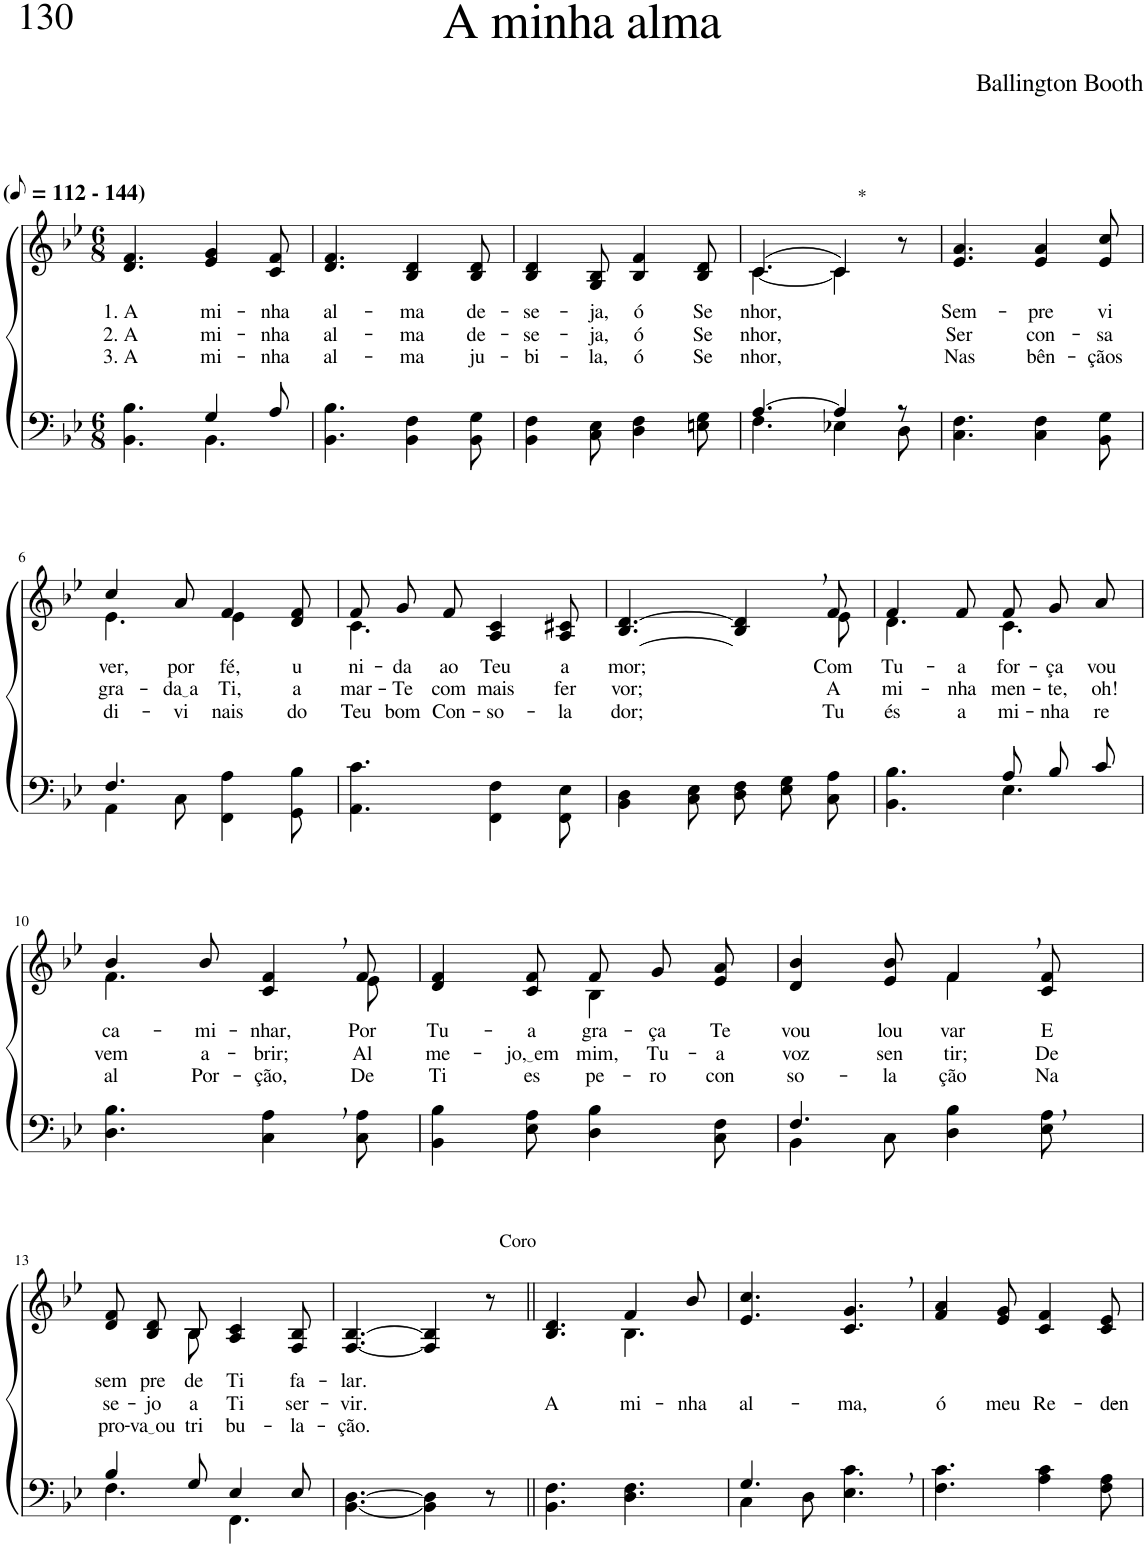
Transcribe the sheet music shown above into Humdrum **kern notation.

**kern	**kern	**text	**text	**text
*part2	*part1	*part1	*part1	*part1
*staff2	*staff1	*staff1	*staff1	*staff1
*I"Parte III e IV	*I"Parte I e II	*	*	*
*clefF4	*clefG2	*	*	*
*Trd-1c-2	*Trd-1c-2	*	*	*
*k[b-e-]	*k[b-e-]	*	*	*
*M6/8	*M6/8	*	*	*
*MM56	*MM56	*	*	*
=1	=1	=1	=1	=1
*^	*	*	*	*
!	!	!LO:TX:a:B:t=(	!	!	!
!	!	!LO:TX:a:B:t=- 144)	!	!	!
!	!	!	!LO:LY:b	!LO:LY:b	!LO:LY:b
4.ryy	4.BB-\ 4.B-\	4.d/ 4.f/	1. A	2. A	3. A
!	!	!	!LO:LY:b	!LO:LY:b	!LO:LY:b
4G/	4.BB-\	4e-/ 4g/	mi-	mi-	mi-
!	!	!	!LO:LY:b	!LO:LY:b	!LO:LY:b
8A/	.	8c/ 8f/	-nha	-nha	-nha
*v	*v	*	*	*	*
=2	=2	=2	=2	=2
!	!	!LO:LY:b	!LO:LY:b	!LO:LY:b
4.BB-\ 4.B-\	4.d/ 4.f/	al-	al-	al-
!	!	!LO:LY:b	!LO:LY:b	!LO:LY:b
4BB-\ 4F\	4B-/ 4d/	-ma	-ma	-ma
!	!	!LO:LY:b	!LO:LY:b	!LO:LY:b
8BB-\ 8G\	8B-/ 8d/	de-	de-	ju-
=3	=3	=3	=3	=3
!	!	!LO:LY:b	!LO:LY:b	!LO:LY:b
4BB-\ 4F\	4B-/ 4d/	-se-	-se-	-bi-
!	!	!LO:LY:b	!LO:LY:b	!LO:LY:b
8C\ 8E-\	8G/ 8B-/	-ja,	-ja,	-la,
!	!	!LO:LY:b	!LO:LY:b	!LO:LY:b
4D\ 4F\	4B-/ 4f/	ó	ó	ó
!	!	!LO:LY:b	!LO:LY:b	!LO:LY:b
8En\ 8G\	8B-/ 8d/	Se-	Se-	Se-
=4	=4	=4	=4	=4
*^	*^	*	*	*
!	!	!LO:TX:a:t=*	!	!	!	!
!	!	!	!	!LO:LY:b	!LO:LY:b	!LO:LY:b
[4.A/	4.F\	(4.c/	[4.c\	-nhor,	-nhor,	-nhor,
4A/]	4E-X\	4c/)	4c\]	.	.	.
8r	8D\	8r	8ryy	.	.	.
=5	=5	=5	=5	=5	=5	=5
!	!	!	!	!LO:LY:b	!LO:LY:b	!LO:LY:b
*v	*v	*	*	*	*	*
*	*v	*v	*	*	*
4.C\ 4.F\	4.e-/ 4.a/	Sem-	Ser	Nas
!	!	!LO:LY:b	!LO:LY:b	!LO:LY:b
4C\ 4F\	4e-/ 4a/	-pre	con-	bên-
!	!	!LO:LY:b	!LO:LY:b	!LO:LY:b
8BB-\ 8G\	8e-/ 8cc/	vi-	-sa-	-çãos
!!LO:LB:g=z
=6	=6	=6	=6	=6
*^	*^	*	*	*
!	!	!	!	!LO:LY:b	!LO:LY:b	!LO:LY:b
4.F/	4AA\	4cc/	4.e-\	-ver,	-gra-	di-
!	!	!	!	!LO:LY:b	!LO:LY:b	!LO:LY:b
.	8C\	8a/	.	por	da a	-vi-
!	!	!	!	!LO:LY:b	!LO:LY:b	!LO:LY:b
4.ryy	4FF\ 4A\	4f/	4e-\	fé,	Ti,	-nais
!	!	!	!	!LO:LY:b	!LO:LY:b	!LO:LY:b
.	8GG\ 8B-\	8d/ 8f/	8ryy	u-	a-	do
=7	=7	=7	=7	=7	=7	=7
!	!	!	!	!LO:LY:b	!LO:LY:b	!LO:LY:b
*v	*v	*	*	*	*	*
4.AA\ 4.c\	8f/L	4.c\	-ni-	-mar-	Teu
!	!	!	!LO:LY:b	!LO:LY:b	!LO:LY:b
.	8g/	.	-da	-Te	bom
!	!	!	!LO:LY:b	!LO:LY:b	!LO:LY:b
.	8f/J	.	ao	com	Con-
!	!	!	!LO:LY:b	!LO:LY:b	!LO:LY:b
4FF\ 4F\	4A/ 4c/	4.ryy	Teu	mais	-so-
!	!	!	!LO:LY:b	!LO:LY:b	!LO:LY:b
8FF\ 8E-\	8A/ 8c#X/	.	a-	fer-	-la-
=8	=8	=8	=8	=8	=8
!	!	!	!LO:LY:b	!LO:LY:b	!LO:LY:b
4BB-\ 4D\	2ryy	[4.B-/ [4.d/	-mor;	-vor;	-dor;
8C\ 8E-\	.	.	.	.	.
8D\ 8F\L	.	4B-/] 4d/]	.	.	.
8E-\ 8G\	8ryy	.	.	.	.
!	!	!	!LO:LY:b	!LO:LY:b	!LO:LY:b
8C\ 8A\J	8e-\	8f/	Com	A	Tu
=9	=9	=9	=9	=9	=9
*^	*	*	*	*	*
!	!	!	!	!LO:LY:b	!LO:LY:b	!LO:LY:b
4.ryy	4.BB-\ 4.B-\	4f/	4.d\	Tu-	mi-	és
!	!	!	!	!LO:LY:b	!LO:LY:b	!LO:LY:b
.	.	8f/	.	-a	-nha	a
!	!	!	!	!LO:LY:b	!LO:LY:b	!LO:LY:b
8A/L	4.E-\	8f/L	4.c\	for-	men-	mi-
!	!	!	!	!LO:LY:b	!LO:LY:b	!LO:LY:b
8B-/	.	8g/	.	-ça	-te,	-nha
!	!	!	!	!LO:LY:b	!LO:LY:b	!LO:LY:b
8c/J	.	8a/J	.	vou	oh!	re-
*v	*v	*	*	*	*	*
!!LO:LB:g=z	!!
=10	=10	=10	=10	=10	=10
!	!	!	!LO:LY:b	!LO:LY:b	!LO:LY:b
4.D\ 4.B-\	4b-/	4.f\	ca-	vem	-al
!	!	!	!LO:LY:b	!LO:LY:b	!LO:LY:b
.	8b-/	.	-mi-	a-	Por-
!	!	!	!LO:LY:b	!LO:LY:b	!LO:LY:b
4C\, 4A\,	4c/, 4f/,	4ryy	-nhar,	-brir;	-ção,
!	!	!	!LO:LY:b	!LO:LY:b	!LO:LY:b
8C\ 8A\	8f/	8e-\	Por	Al-	De
=11	=11	=11	=11	=11	=11
!	!	!	!LO:LY:b	!LO:LY:b	!LO:LY:b
4BB-\ 4B-\	4d/ 4f/	4.ryy	Tu-	-me-	Ti
!	!	!	!LO:LY:b	!LO:LY:b	!LO:LY:b
8E-\ 8A\	8c/ 8f/	.	-a	jo, em	es-
!	!	!	!LO:LY:b	!LO:LY:b	!LO:LY:b
4D\ 4B-\	8f/L	4B-\	gra-	mim,	-pe-
!	!	!	!LO:LY:b	!LO:LY:b	!LO:LY:b
.	8g/	.	-ça	Tu-	-ro
!	!	!	!LO:LY:b	!LO:LY:b	!LO:LY:b
8C\ 8F\	8e-/ 8a/J	8ryy	Te	-a	con-
=12	=12	=12	=12	=12	=12
*^	*	*	*	*	*
!	!	!	!	!LO:LY:b	!LO:LY:b	!LO:LY:b
4.F/	4BB-\	4.ryy	4d/ 4b-/	vou	voz	-so-
!	!	!	!	!LO:LY:b	!LO:LY:b	!LO:LY:b
.	8C\	.	8e-/ 8b-/	lou-	sen-	-la-
!	!	!	!	!LO:LY:b	!LO:LY:b	!LO:LY:b
4.ryy	4D\ 4B-\	4f,\	4f/	-var	-tir;	-ção
!	!	!	!	!LO:LY:b	!LO:LY:b	!LO:LY:b
.	8E-\ 8A\	8ryy	8c/ 8f/	E	De-	Na
!!LO:LB:g=z	!!
=13	=13	=13	=13	=13	=13	=13
!	!	!	!	!LO:LY:b	!LO:LY:b	!LO:LY:b
4B-/	4.F\	8d/ 8f/L	4ryy	sem	-se-	pro-
!	!	!	!	!LO:LY:b	!LO:LY:b	!LO:LY:b
.	.	8B-/ 8d/	.	pre	-jo	va ou
!	!	!	!	!LO:LY:b	!LO:LY:b	!LO:LY:b
8G/	.	8B-/J	8B-\	de	a	tri
!	!	!	!	!LO:LY:b	!LO:LY:b	!LO:LY:b
4E-/	4.FF\	4A/ 4c/	4.ryy	Ti	Ti	bu-
!	!	!	!	!LO:LY:b	!LO:LY:b	!LO:LY:b
8E-/	.	8F/ 8B-/	.	fa-	ser-	-la-
*v	*v	*	*	*	*	*
*	*v	*v	*	*	*
=14	=14	=14	=14	=14
!	!	!LO:LY:b	!LO:LY:b	!LO:LY:b
[4.BB-\ [4.D\	[4.F/ [4.B-/	-lar.	-vir.	-ção.
4BB-\] 4D\]	4F/] 4B-/]	.	.	.
!	!LO:TX:a:t=Coro	!	!	!
8r	8r	.	.	.
=15||	=15||	=15||	=15||	=15||
!	!	!	!LO:LY:b	!
*	*^	*	*	*
4.BB-\ 4.F\	4.B-/ 4.d/	4.ryy	.	A	.
!	!	!	!	!LO:LY:b	!
4.D\ 4.F\	4f/	4.B-\	.	mi-	.
!	!	!	!	!LO:LY:b	!
.	8b-/	.	.	-nha	.
*	*v	*v	*	*	*
=16	=16	=16	=16	=16
*^	*	*	*	*
!	!	!	!	!LO:LY:b	!
4.G/	4C\	4.e-/ 4.cc/	.	al-	.
.	8D\	.	.	.	.
!	!	!	!	!LO:LY:b	!
4.ryy	4.E-\ 4.c\	4.c/, 4.g/,	.	-ma,	.
=17	=17	=17	=17	=17	=17
!	!	!	!	!LO:LY:b	!
*v	*v	*	*	*	*
4.F\ 4.c\	4f/ 4a/	.	ó	.
!	!	!	!LO:LY:b	!
.	8e-/ 8g/	.	meu	.
!	!	!	!LO:LY:b	!
4A\ 4c\	4c/ 4f/	.	Re-	.
!	!	!	!LO:LY:b	!
8F\ 8A\	8c/ 8e-/	.	-den-	.
=	=	=	=	=
*-	*-	*-	*-	*-
